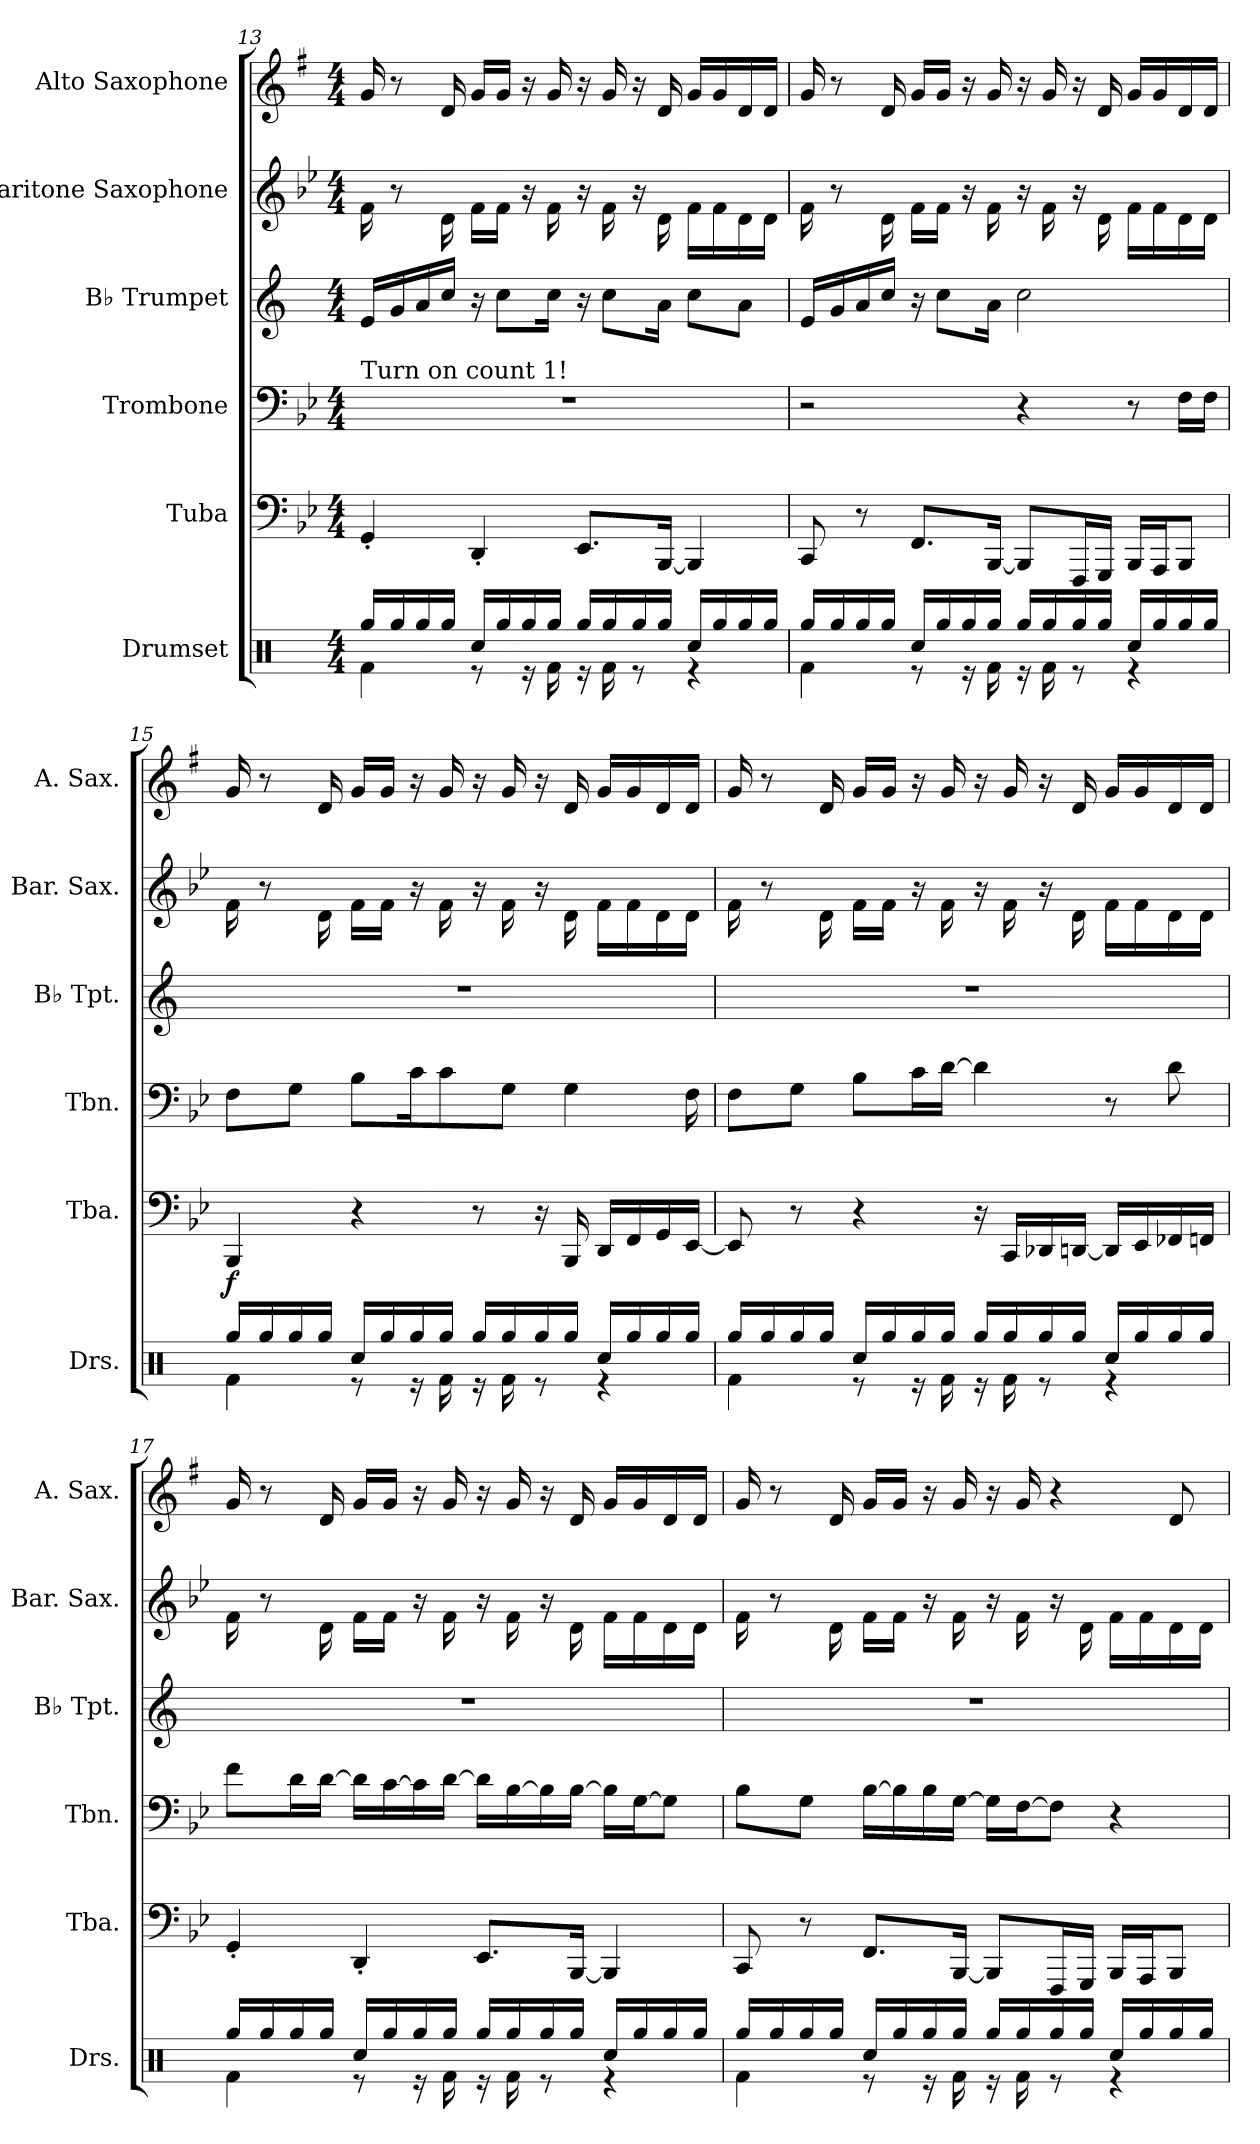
**kern	**kern	**dynam	**kern	**kern	**kern	**kern
*part6	*part5	*part5	*part4	*part3	*part2	*part1
*staff6	*staff5	*staff5	*staff4	*staff3	*staff2	*staff1
*I"Drumset	*I"Tuba	*	*I"Trombone	*I"B♭ Trumpet	*I"Baritone Saxophone	*I"Alto Saxophone
*I'Drs.	*I'Tba.	*	*I'Tbn.	*I'B♭ Tpt.	*I'Bar. Sax.	*I'A. Sax.
!!LO:LB:g=z
*clefX	*clefF4	*	*clefF4	*clefG2	*clefG2	*clefG2
*	*	*	*	*ITrd1c2	*ITrd12c21	*ITrd5c9
*k[]	*k[b-e-]	*	*k[b-e-]	*k[b-e-]	*k[b-e-]	*k[b-e-]
*M4/4	*M4/4	*	*M4/4	*M4/4	*M4/4	*M4/4
=13	=13	=13	=13	=13	=13	=13
*^	*	*	*	*	*	*
!	!	!	!	!LO:TX:a:t=Turn on count 1!	!	!	!
16Rgg/LL	4Rf\	4GG'/	.	1r	16d/LL	16F\	16B-/
16Rgg/	.	.	.	.	16f/	8r	8r
16Rgg/	.	.	.	.	16g/	.	.
16Rgg/JJ	.	.	.	.	16b-/JJ	16D\	16F/
16Rcc/LL	8r	4DD'/	.	.	16r	16F\LL	16B-/LL
16Rgg/	.	.	.	.	8b-\L	16F\JJ	16B-/JJ
16Rgg/	16r	.	.	.	.	16r	16r
16Rgg/JJ	16Rf\	.	.	.	16b-\Jk	16F\	16B-/
16Rgg/LL	16r	8.EE-/L	.	.	16r	16r	16r
16Rgg/	16Rf\	.	.	.	8b-\L	16F\	16B-/
16Rgg/	8r	.	.	.	.	16r	16r
16Rgg/JJ	.	[16BBB-/Jk	.	.	16g\Jk	16D\	16F/
16Rcc/LL	4r	4BBB-/]	.	.	8b-\L	16F\LL	16B-/LL
16Rgg/	.	.	.	.	.	16F\	16B-/
16Rgg/	.	.	.	.	8g\J	16D\	16F/
16Rgg/JJ	.	.	.	.	.	16D\JJ	16F/JJ
=14	=14	=14	=14	=14	=14	=14	=14
16Rgg/LL	4Rf\	8CC/	.	2r	16d/LL	16F\	16B-/
16Rgg/	.	.	.	.	16f/	8r	8r
16Rgg/	.	8r	.	.	16g/	.	.
16Rgg/JJ	.	.	.	.	16b-/JJ	16D\	16F/
16Rcc/LL	8r	8.FF/L	.	.	16r	16F\LL	16B-/LL
16Rgg/	.	.	.	.	8b-\L	16F\JJ	16B-/JJ
16Rgg/	16r	.	.	.	.	16r	16r
16Rgg/JJ	16Rf\	[16BBB-/Jk	.	.	16g\Jk	16F\	16B-/
16Rgg/LL	16r	8BBB-/L]	.	4r	2b-\	16r	16r
16Rgg/	16Rf\	.	.	.	.	16F\	16B-/
16Rgg/	8r	16FFF/L	.	.	.	16r	16r
16Rgg/JJ	.	16GGG/JJ	.	.	.	16D\	16F/
16Rcc/LL	4r	16BBB-/LL	.	8r	.	16F\LL	16B-/LL
16Rgg/	.	16AAA/J	.	.	.	16F\	16B-/
16Rgg/	.	8BBB-/J	.	16F\LL	.	16D\	16F/
16Rgg/JJ	.	.	.	16F\JJ	.	16D\JJ	16F/JJ
!!LO:PB:g=z
=15	=15	=15	=15	=15	=15	=15	=15
!	!	!	!LO:DY:b	!	!	!	!
16Rgg/LL	4Rf\	4BBB-/	f	8F\L	1r	16F\	16B-/
16Rgg/	.	.	.	.	.	8r	8r
16Rgg/	.	.	.	8G\J	.	.	.
16Rgg/JJ	.	.	.	.	.	16D\	16F/
16Rcc/LL	8r	4r	.	8B-\L	.	16F\LL	16B-/LL
16Rgg/	.	.	.	.	.	16F\JJ	16B-/JJ
16Rgg/	16r	.	.	16c\K	.	16r	16r
16Rgg/JJ	16Rf\	.	.	8c\	.	16F\	16B-/
16Rgg/LL	16r	8r	.	.	.	16r	16r
16Rgg/	16Rf\	.	.	8G\J	.	16F\	16B-/
16Rgg/	8r	16r	.	.	.	16r	16r
16Rgg/JJ	.	16BBB-/	.	4G\	.	16D\	16F/
16Rcc/LL	4r	16DD/LL	.	.	.	16F\LL	16B-/LL
16Rgg/	.	16FF/	.	.	.	16F\	16B-/
16Rgg/	.	16GG/	.	.	.	16D\	16F/
16Rgg/JJ	.	[16EE-/JJ	.	16F\	.	16D\JJ	16F/JJ
=16	=16	=16	=16	=16	=16	=16	=16
16Rgg/LL	4Rf\	8EE-/]	.	8F\L	1r	16F\	16B-/
16Rgg/	.	.	.	.	.	8r	8r
16Rgg/	.	8r	.	8G\J	.	.	.
16Rgg/JJ	.	.	.	.	.	16D\	16F/
16Rcc/LL	8r	4r	.	8B-\L	.	16F\LL	16B-/LL
16Rgg/	.	.	.	.	.	16F\JJ	16B-/JJ
16Rgg/	16r	.	.	16c\L	.	16r	16r
16Rgg/JJ	16Rf\	.	.	[16d\JJ	.	16F\	16B-/
16Rgg/LL	16r	16r	.	4d\]	.	16r	16r
16Rgg/	16Rf\	16CC/LL	.	.	.	16F\	16B-/
16Rgg/	8r	16DD-i/	.	.	.	16r	16r
16Rgg/JJ	.	[16DDn/JJ	.	.	.	16D\	16F/
16Rcc/LL	4r	16DD/LL]	.	8r	.	16F\LL	16B-/LL
16Rgg/	.	16EE-/	.	.	.	16F\	16B-/
16Rgg/	.	16FF-X/	.	8d\	.	16D\	16F/
16Rgg/JJ	.	16FFn/JJ	.	.	.	16D\JJ	16F/JJ
!!LO:LB:g=z
=17	=17	=17	=17	=17	=17	=17	=17
16Rgg/LL	4Rf\	4GG'/	.	8f\L	1r	16F\	16B-/
16Rgg/	.	.	.	.	.	8r	8r
16Rgg/	.	.	.	16d\L	.	.	.
16Rgg/JJ	.	.	.	[16d\JJ	.	16D\	16F/
16Rcc/LL	8r	4DD'/	.	16d\LL]	.	16F\LL	16B-/LL
16Rgg/	.	.	.	[16c\	.	16F\JJ	16B-/JJ
16Rgg/	16r	.	.	16c\]	.	16r	16r
16Rgg/JJ	16Rf\	.	.	[16d\JJ	.	16F\	16B-/
16Rgg/LL	16r	8.EE-/L	.	16d\LL]	.	16r	16r
16Rgg/	16Rf\	.	.	[16B-\	.	16F\	16B-/
16Rgg/	8r	.	.	16B-\]	.	16r	16r
16Rgg/JJ	.	[16BBB-/Jk	.	[16B-\JJ	.	16D\	16F/
16Rcc/LL	4r	4BBB-/]	.	16B-\LL]	.	16F\LL	16B-/LL
16Rgg/	.	.	.	[16G\J	.	16F\	16B-/
16Rgg/	.	.	.	8G\J]	.	16D\	16F/
16Rgg/JJ	.	.	.	.	.	16D\JJ	16F/JJ
=18	=18	=18	=18	=18	=18	=18	=18
16Rgg/LL	4Rf\	8CC/	.	8B-\L	1r	16F\	16B-/
16Rgg/	.	.	.	.	.	8r	8r
16Rgg/	.	8r	.	8G\J	.	.	.
16Rgg/JJ	.	.	.	.	.	16D\	16F/
16Rcc/LL	8r	8.FF/L	.	[16B-\LL	.	16F\LL	16B-/LL
16Rgg/	.	.	.	16B-\]	.	16F\JJ	16B-/JJ
16Rgg/	16r	.	.	16B-\	.	16r	16r
16Rgg/JJ	16Rf\	[16BBB-/Jk	.	[16G\JJ	.	16F\	16B-/
16Rgg/LL	16r	8BBB-/L]	.	16G\LL]	.	16r	16r
16Rgg/	16Rf\	.	.	[16F\J	.	16F\	16B-/
16Rgg/	8r	16FFF/L	.	8F\J]	.	16r	4r
16Rgg/JJ	.	16GGG/JJ	.	.	.	16D\	.
16Rcc/LL	4r	16BBB-/LL	.	4r	.	16F\LL	.
16Rgg/	.	16AAA/J	.	.	.	16F\	.
16Rgg/	.	8BBB-/J	.	.	.	16D\	8F/
16Rgg/JJ	.	.	.	.	.	16D\JJ	.
*v	*v	*	*	*	*	*	*
=	=	=	=	=	=	=
*-	*-	*-	*-	*-	*-	*-
